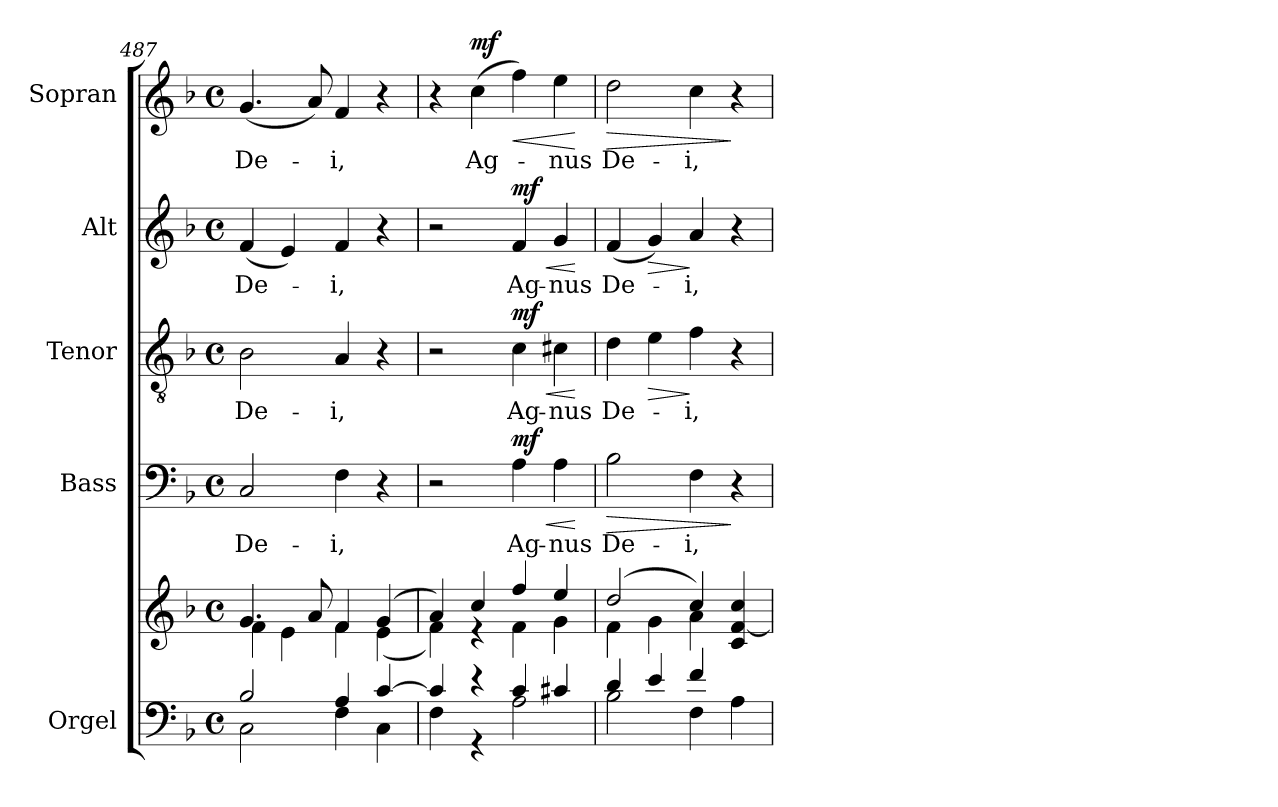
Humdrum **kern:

**kern	**kern	**kern	**text	**dynam	**kern	**text	**dynam	**kern	**text	**dynam	**kern	**text	**dynam
*part5	*part5	*part4	*part4	*part4	*part3	*part3	*part3	*part2	*part2	*part2	*part1	*part1	*part1
*staff6	*staff5	*staff4	*staff4	*staff4	*staff3	*staff3	*staff3	*staff2	*staff2	*staff2	*staff1	*staff1	*staff1
*I"Orgel	*	*I"Bass	*	*	*I"Tenor	*	*	*I"Alt	*	*	*I"Sopran	*	*
*I'Org.	*	*I'B.	*	*	*I'T.	*	*	*I'A.	*	*	*I'S.	*	*
*clefF4	*clefG2	*clefF4	*	*	*clefGv2	*	*	*clefG2	*	*	*clefG2	*	*
*k[b-]	*k[b-]	*k[b-]	*	*	*k[b-]	*	*	*k[b-]	*	*	*k[b-]	*	*
*F:	*F:	*F:	*	*	*F:	*	*	*F:	*	*	*F:	*	*
*M4/4	*M4/4	*M4/4	*	*	*M4/4	*	*	*M4/4	*	*	*M4/4	*	*
*met(c)	*met(c)	*met(c)	*	*	*met(c)	*	*	*met(c)	*	*	*met(c)	*	*
=487	=487	=487	=487	=487	=487	=487	=487	=487	=487	=487	=487	=487	=487
*^	*^	*	*	*	*	*	*	*	*	*	*	*	*
!	!	!	!	!	!LO:LY:b	!	!	!LO:LY:b	!	!	!LO:LY:b	!	!	!LO:LY:b	!
2B-/	2C\	4.g/	4f\	2C/	De-	.	2B-\	De-	.	(<4f/	De-	.	(<4.g/	De-	.
.	.	.	4e\	.	.	.	.	.	.	4e/)	.	.	.	.	.
.	.	8a/	.	.	.	.	.	.	.	.	.	.	8a/)	.	.
!	!	!	!	!	!LO:LY:b	!	!	!LO:LY:b	!	!	!LO:LY:b	!	!	!LO:LY:b	!
4A/	4F\	4f/	4f\	4F\	-i,	.	4A/	-i,	.	4f/	-i,	.	4f/	-i,	.
[>4c/	4C\	(4g/	(<4e\	4r	.	.	4r	.	.	4r	.	.	4r	.	.
=488	=488	=488	=488	=488	=488	=488	=488	=488	=488	=488	=488	=488	=488	=488	=488
4c/]	4F\	4a/)	4f\)	2r	.	.	2r	.	.	2r	.	.	4r	.	.
!	!	!	!	!	!	!	!	!	!	!	!	!	!	!LO:LY:b	!LO:DY:a
4r	4r	4cc/	4rd	.	.	.	.	.	.	.	.	.	(>4cc\	Ag-	mf
!	!	!	!	!	!LO:LY:b	!LO:HP:b	!	!LO:LY:b	!LO:HP:b	!	!LO:LY:b	!LO:HP:b	!	!	!LO:HP:b
!	!	!	!	!	!	!LO:DY:n=1:a	!	!	!LO:DY:n=1:a	!	!	!LO:DY:n=1:a	!	!	!
4c/	2A\	4ff/	4f\	4A\	Ag-	< mf	4c\	Ag-	< mf	4f/	Ag-	< mf	4ff\)	.	<
!	!	!	!	!	!LO:LY:b	!	!	!LO:LY:b	!	!	!LO:LY:b	!	!	!LO:LY:b	!
4c#X/	.	4ee/	4g\	4A\	-nus	.	4c#X\	-nus	.	4g/	-nus	.	4ee\	-nus	.
*v	*v	*	*	*	*	*	*	*	*	*	*	*	*	*	*
*	*v	*v	*	*	*	*	*	*	*	*	*	*	*	*
.	.	.	.	[	.	.	[	.	.	[	.	.	[
=489	=489	=489	=489	=489	=489	=489	=489	=489	=489	=489	=489	=489	=489
*^	*^	*	*	*	*	*	*	*	*	*	*	*	*
!	!	!	!	!	!LO:LY:b	!LO:HP:b	!	!LO:LY:b	!	!	!LO:LY:b	!	!	!LO:LY:b	!LO:HP:b
4d/	2B-\	(2dd/	4f\	2B-\	De-	>	4d\	De-	.	(<4f/	De-	.	2dd\	De-	>
!	!	!	!	!	!	!	!	!	!LO:HP:b	!	!	!LO:HP:b	!	!	!
4e/	.	.	4g\	.	.	.	4e\	.	>	4g/)	.	>	.	.	.
!	!	!	!	!	!LO:LY:b	!	!	!LO:LY:b	!	!	!LO:LY:b	!	!	!LO:LY:b	!
4f/	4F\	4cc/)	4a\	4F\	-i,	.	4f\	-i,	]	4a/	-i,	]	4cc\	-i,	.
4ryy	4A\	4c/ [>4f/ 4cc/	4ryy	4r	.	]	4r	.	.	4r	.	.	4r	.	]
*v	*v	*	*	*	*	*	*	*	*	*	*	*	*	*	*
*	*v	*v	*	*	*	*	*	*	*	*	*	*	*	*
=	=	=	=	=	=	=	=	=	=	=	=	=	=
*-	*-	*-	*-	*-	*-	*-	*-	*-	*-	*-	*-	*-	*-
